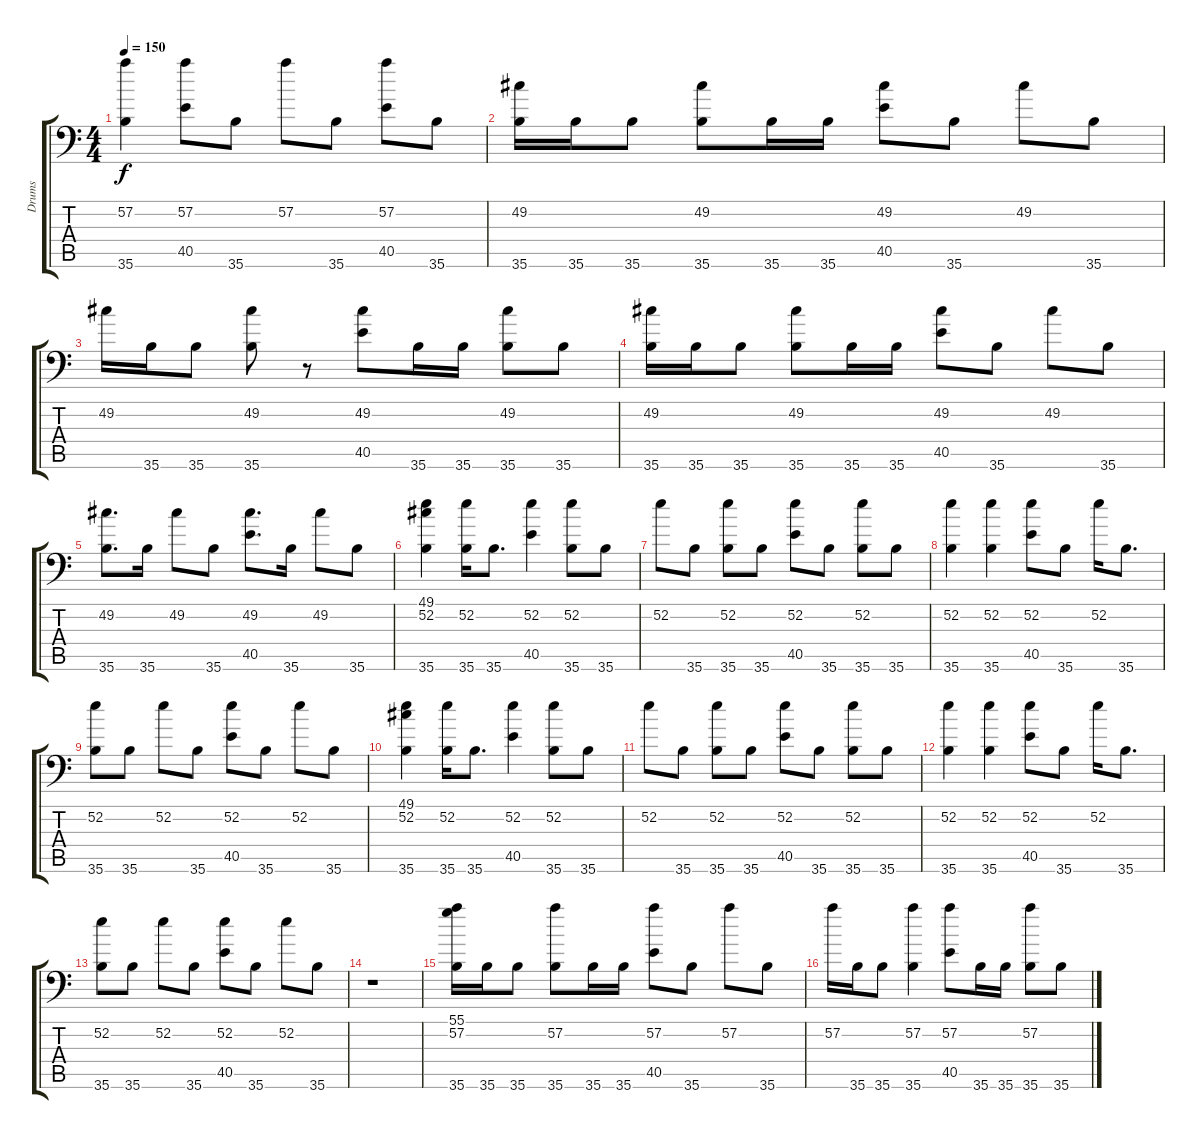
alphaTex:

\track ("Drums" "Drums") {instrument acousticgrandpiano}
\staff {score tabs}
\tuning (C-1 C-1 C-1 C-1 C-1 C-1) {hide}
\ts (4 4)
\tempo 150
\clef f4
\ks c
(57.2 35.6).4{dy f} (57.2 40.5).8 35.6.8 57.2.8 35.6.8 (57.2 40.5).8 35.6.8 |
(49.2 35.6).16 35.6.16 35.6.8 (49.2 35.6).8 35.6.16 35.6.16 (49.2 40.5).8 35.6.8 49.2.8 35.6.8 |
49.2.16 35.6.16 35.6.8 (49.2 35.6).8 r.8 (49.2 40.5).8 35.6.16 35.6.16 (49.2 35.6).8 35.6.8 |
(49.2 35.6).16 35.6.16 35.6.8 (49.2 35.6).8 35.6.16 35.6.16 (49.2 40.5).8 35.6.8 49.2.8 35.6.8 |
(49.2 35.6).8{d} 35.6.16 49.2.8 35.6.8 (49.2 40.5).8{d} 35.6.16 49.2.8 35.6.8 |
(49.1 52.2 35.6).4 (52.2 35.6).16 35.6.8{d} (52.2 40.5).4 (52.2 35.6).8 35.6.8 |
52.2.8 35.6.8 (52.2 35.6).8 35.6.8 (52.2 40.5).8 35.6.8 (52.2 35.6).8 35.6.8 |
(52.2 35.6).4 (52.2 35.6).4 (52.2 40.5).8 35.6.8 52.2.16 35.6.8{d} |
(52.2 35.6).8 35.6.8 52.2.8 35.6.8 (52.2 40.5).8 35.6.8 52.2.8 35.6.8 |
(49.1 52.2 35.6).4 (52.2 35.6).16 35.6.8{d} (52.2 40.5).4 (52.2 35.6).8 35.6.8 |
52.2.8 35.6.8 (52.2 35.6).8 35.6.8 (52.2 40.5).8 35.6.8 (52.2 35.6).8 35.6.8 |
(52.2 35.6).4 (52.2 35.6).4 (52.2 40.5).8 35.6.8 52.2.16 35.6.8{d} |
(52.2 35.6).8 35.6.8 52.2.8 35.6.8 (52.2 40.5).8 35.6.8 52.2.8 35.6.8 |
r.1 |
(55.1 57.2 35.6).16 35.6.16 35.6.8 (57.2 35.6).8 35.6.16 35.6.16 (57.2 40.5).8 35.6.8 57.2.8 35.6.8 |
57.2.16 35.6.16 35.6.8 (57.2 35.6).4 (57.2 40.5).8 35.6.16 35.6.16 (57.2 35.6).8 35.6.8
